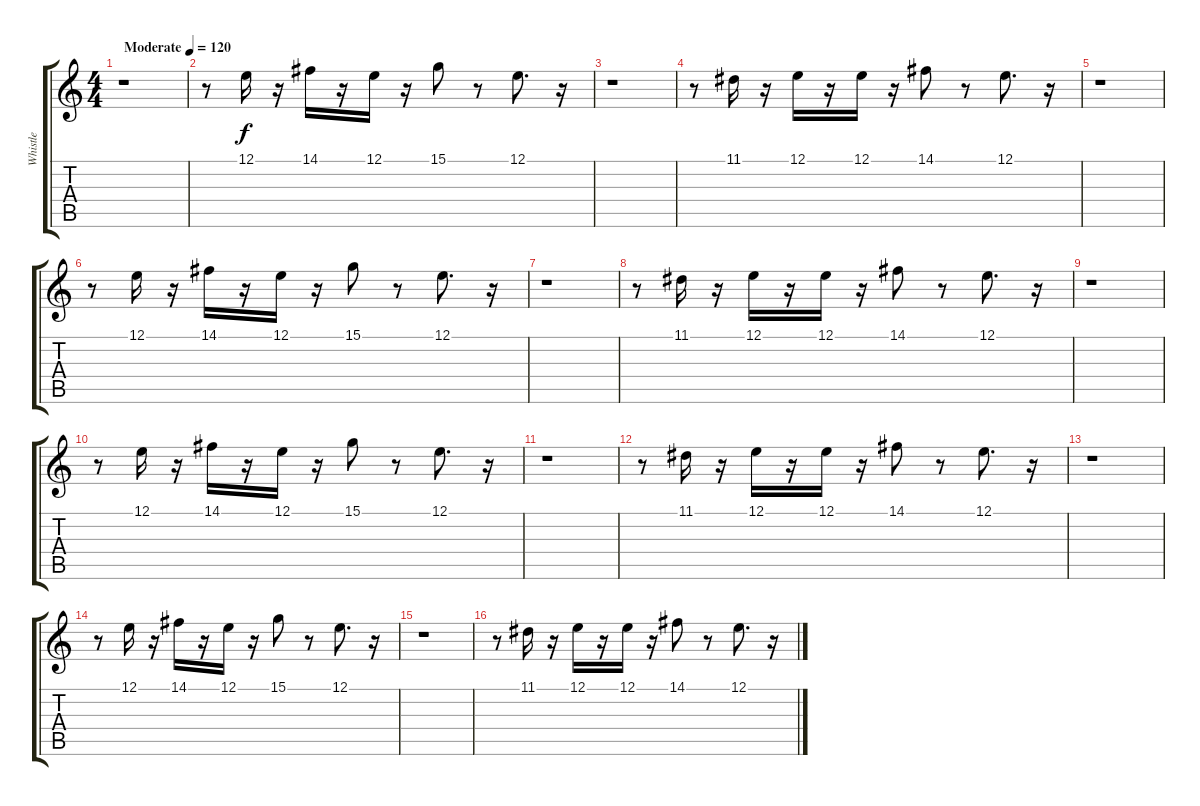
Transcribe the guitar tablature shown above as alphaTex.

\track ("Whistle" "Whistle") {instrument ocarina}
\staff {score tabs}
\tuning (E4 B3 G3 D3 A2 E2) {hide}
\ts (4 4)
\tempo (120 "Moderate")
\clef g2
\ks c
r.1{dy f instrument ocarina} |
r.8 12.1.16 r.16 14.1.16 r.16 12.1.16 r.16 15.1.8 r.8 12.1.8{d} r.16 |
r.1 |
r.8 11.1.16 r.16 12.1.16 r.16 12.1.16 r.16 14.1.8 r.8 12.1.8{d} r.16 |
r.1 |
r.8 12.1.16 r.16 14.1.16 r.16 12.1.16 r.16 15.1.8 r.8 12.1.8{d} r.16 |
r.1 |
r.8 11.1.16 r.16 12.1.16 r.16 12.1.16 r.16 14.1.8 r.8 12.1.8{d} r.16 |
r.1 |
r.8 12.1.16 r.16 14.1.16 r.16 12.1.16 r.16 15.1.8 r.8 12.1.8{d} r.16 |
r.1 |
r.8 11.1.16 r.16 12.1.16 r.16 12.1.16 r.16 14.1.8 r.8 12.1.8{d} r.16 |
r.1 |
r.8 12.1.16 r.16 14.1.16 r.16 12.1.16 r.16 15.1.8 r.8 12.1.8{d} r.16 |
r.1 |
r.8 11.1.16 r.16 12.1.16 r.16 12.1.16 r.16 14.1.8 r.8 12.1.8{d} r.16
